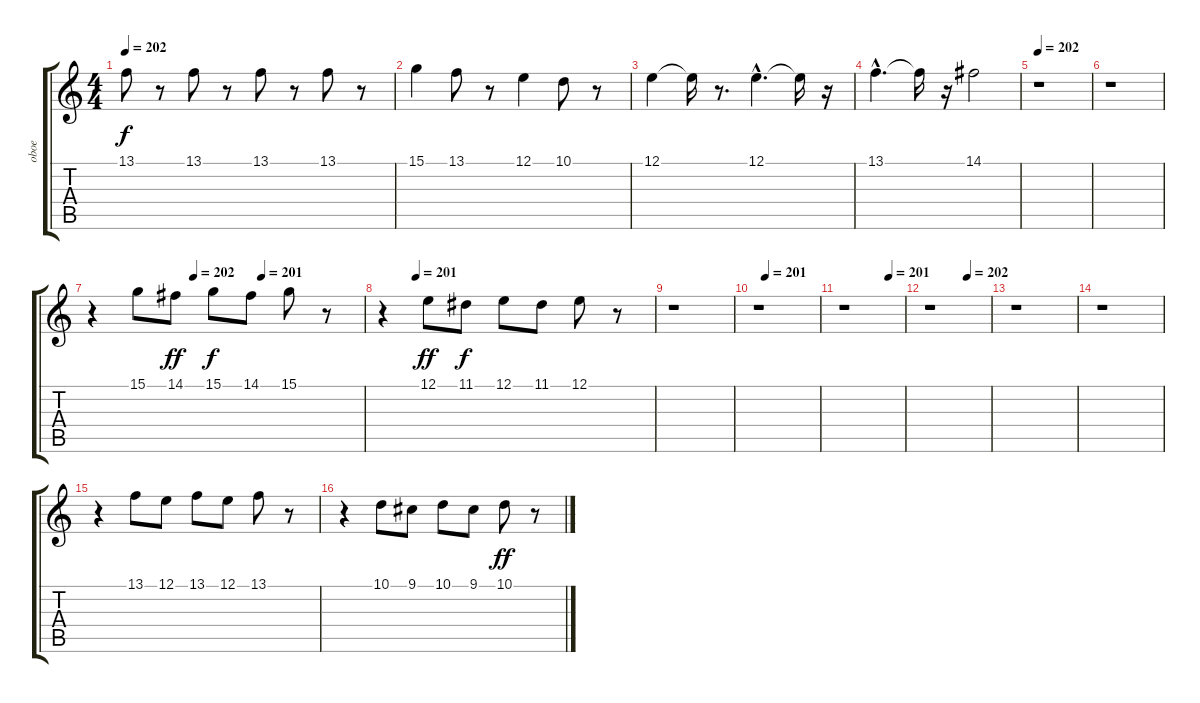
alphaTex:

\track ("oboe" "oboe") {instrument oboe}
\staff {score tabs}
\tuning (E4 B3 G3 D3 A2 E2) {hide}
\ts (4 4)
\tempo 202
\clef g2
\ks c
13.1.8{dy f} r.8 13.1.8 r.8 13.1.8 r.8 13.1.8 r.8 |
15.1.4 13.1.8 r.8 12.1.4 10.1.8 r.8 |
12.1.4 12.1{t}.16 r.8{d} 12.1{hac}.4{d} 12.1{t}.16 r.16 |
13.1{hac}.4{d} 13.1{t}.16 r.16 14.1.2 |
\tempo 202
r.1 |
r.1 |
\tempo (202 0.375)
\tempo (201 0.625)
r.4 15.1.8 14.1.8{dy ff} 15.1.8{dy f} 14.1.8 15.1.8 r.8 |
\tempo (201 0.125)
r.4 12.1.8{dy ff} 11.1.8{dy f} 12.1.8 11.1.8 12.1.8 r.8 |
r.1 |
\tempo (201 0.125)
r.1 |
\tempo (201 0.75)
r.1 |
\tempo (202 0.625)
r.1 |
r.1 |
r.1 |
r.4 13.1.8 12.1.8 13.1.8 12.1.8 13.1.8 r.8 |
r.4 10.1.8 9.1.8 10.1.8 9.1.8 10.1.8{dy ff} r.8
